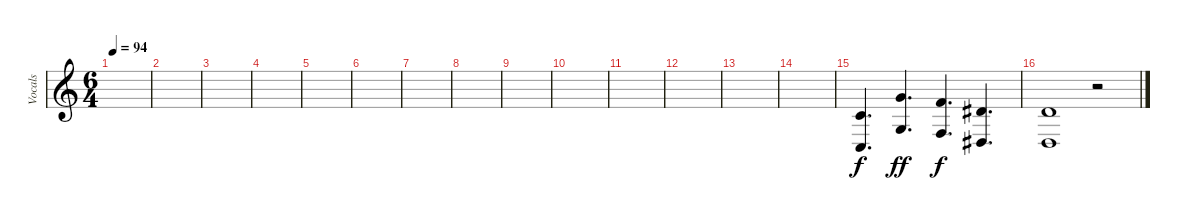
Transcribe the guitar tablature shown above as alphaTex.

\track ("Vocals" "Vocals") {instrument violin}
\staff {score}
\tuning (E4 B3 G3 D3 A2 E2) {hide}
\ts (6 4)
\tempo 94
\clef g2
\ks c
|
|
|
|
|
|
|
|
|
|
|
|
|
|
(5.3 3.5).4{d dy f} (8.2 5.4).4{d dy ff} (6.2 3.4).4{d dy f} (8.3 6.5).4{d} |
(7.3 5.5).1 r.2
